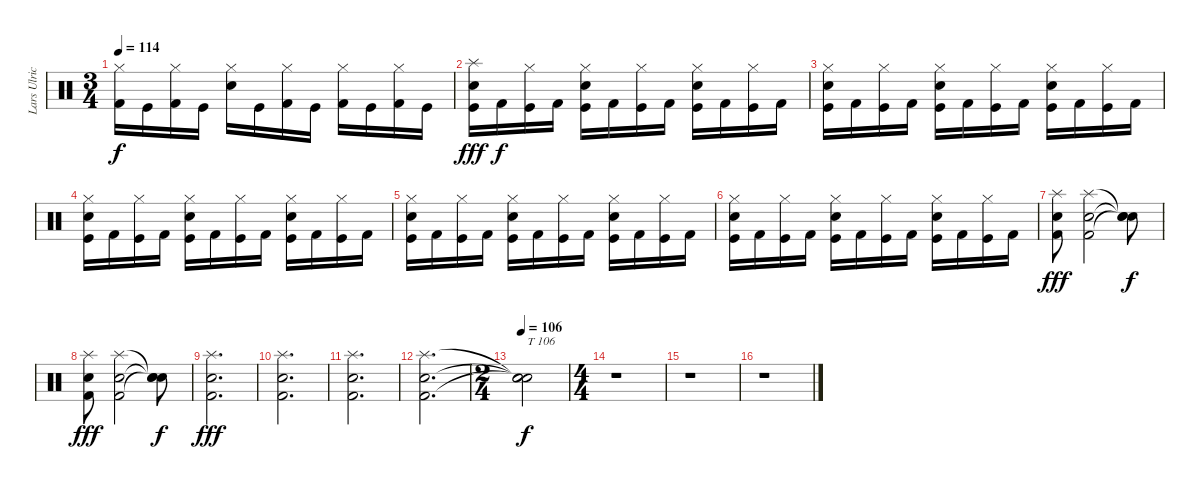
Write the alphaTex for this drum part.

\track ("Lars Ulrich" "Lars Ulric") {instrument percussion}
\staff {score}
\articulation defaults
\ts (3 4)
\tempo 114
\clef neutral
\ks c
("Hi-Hat (closed)" "Kick (hit) 2").16{dy f} "Kick (hit)".16 ("Hi-Hat (closed)" "Kick (hit) 2").16 "Kick (hit)".16 ("Hi-Hat (closed)" "Electric Snare (hit)").16 "Kick (hit)".16 ("Hi-Hat (closed)" "Kick (hit) 2").16 "Kick (hit)".16 ("Hi-Hat (closed)" "Kick (hit) 2").16 "Kick (hit)".16 ("Hi-Hat (closed)" "Kick (hit) 2").16 "Kick (hit)".16 |
("Splash (hit)" "Electric Snare (hit)" "Kick (hit)").16{dy fff} "Kick (hit) 2".16{dy f} ("Hi-Hat (closed)" "Kick (hit)").16 "Kick (hit) 2".16 ("Hi-Hat (closed)" "Electric Snare (hit)" "Kick (hit)").16 "Kick (hit) 2".16 ("Hi-Hat (closed)" "Kick (hit)").16 "Kick (hit) 2".16 ("Hi-Hat (closed)" "Electric Snare (hit)" "Kick (hit)").16 "Kick (hit) 2".16 ("Hi-Hat (closed)" "Kick (hit)").16 "Kick (hit) 2".16 |
("Hi-Hat (closed)" "Electric Snare (hit)" "Kick (hit)").16 "Kick (hit) 2".16 ("Hi-Hat (closed)" "Kick (hit)").16 "Kick (hit) 2".16 ("Hi-Hat (closed)" "Electric Snare (hit)" "Kick (hit)").16 "Kick (hit) 2".16 ("Hi-Hat (closed)" "Kick (hit)").16 "Kick (hit) 2".16 ("Hi-Hat (closed)" "Electric Snare (hit)" "Kick (hit)").16 "Kick (hit) 2".16 ("Hi-Hat (closed)" "Kick (hit)").16 "Kick (hit) 2".16 |
("Hi-Hat (closed)" "Electric Snare (hit)" "Kick (hit)").16 "Kick (hit) 2".16 ("Hi-Hat (closed)" "Kick (hit)").16 "Kick (hit) 2".16 ("Hi-Hat (closed)" "Electric Snare (hit)" "Kick (hit)").16 "Kick (hit) 2".16 ("Hi-Hat (closed)" "Kick (hit)").16 "Kick (hit) 2".16 ("Hi-Hat (closed)" "Electric Snare (hit)" "Kick (hit)").16 "Kick (hit) 2".16 ("Hi-Hat (closed)" "Kick (hit)").16 "Kick (hit) 2".16 |
("Hi-Hat (closed)" "Electric Snare (hit)" "Kick (hit)").16 "Kick (hit) 2".16 ("Hi-Hat (closed)" "Kick (hit)").16 "Kick (hit) 2".16 ("Hi-Hat (closed)" "Electric Snare (hit)" "Kick (hit)").16 "Kick (hit) 2".16 ("Hi-Hat (closed)" "Kick (hit)").16 "Kick (hit) 2".16 ("Hi-Hat (closed)" "Electric Snare (hit)" "Kick (hit)").16 "Kick (hit) 2".16 ("Hi-Hat (closed)" "Kick (hit)").16 "Kick (hit) 2".16 |
("Hi-Hat (closed)" "Electric Snare (hit)" "Kick (hit)").16 "Kick (hit) 2".16 ("Hi-Hat (closed)" "Kick (hit)").16 "Kick (hit) 2".16 ("Hi-Hat (closed)" "Electric Snare (hit)" "Kick (hit)").16 "Kick (hit) 2".16 ("Hi-Hat (closed)" "Kick (hit)").16 "Kick (hit) 2".16 ("Hi-Hat (closed)" "Electric Snare (hit)" "Kick (hit)").16 "Kick (hit) 2".16 ("Hi-Hat (closed)" "Kick (hit)").16 "Kick (hit) 2".16 |
("Splash (hit)" "Electric Snare (hit)" "Kick (hit) 2").8{dy fff} ("Splash (hit)" "Electric Snare (hit)" "Kick (hit) 2").2 ("Snare (hit)"{t} "Snare (hit)"{t} "Snare (hit)"{t}).8{dy f} |
("Splash (hit)" "Electric Snare (hit)" "Kick (hit) 2").8{dy fff} ("Splash (hit)" "Electric Snare (hit)" "Kick (hit) 2").2 ("Snare (hit)"{t} "Snare (hit)"{t} "Snare (hit)"{t}).8{dy f} |
("Splash (hit)" "Electric Snare (hit)" "Kick (hit) 2").2{d dy fff} |
("Splash (hit)" "Electric Snare (hit)" "Kick (hit) 2").2{d} |
("Splash (hit)" "Electric Snare (hit)" "Kick (hit) 2").2{d} |
("Splash (hit)" "Electric Snare (hit)" "Kick (hit) 2").2{d} |
\ts (2 4)
\tempo 106
("Snare (hit)"{t} "Snare (hit)"{t} "Snare (hit)"{t}).2{txt "T 106" dy f} |
\ts (4 4)
r.1 |
r.1 |
r.1
